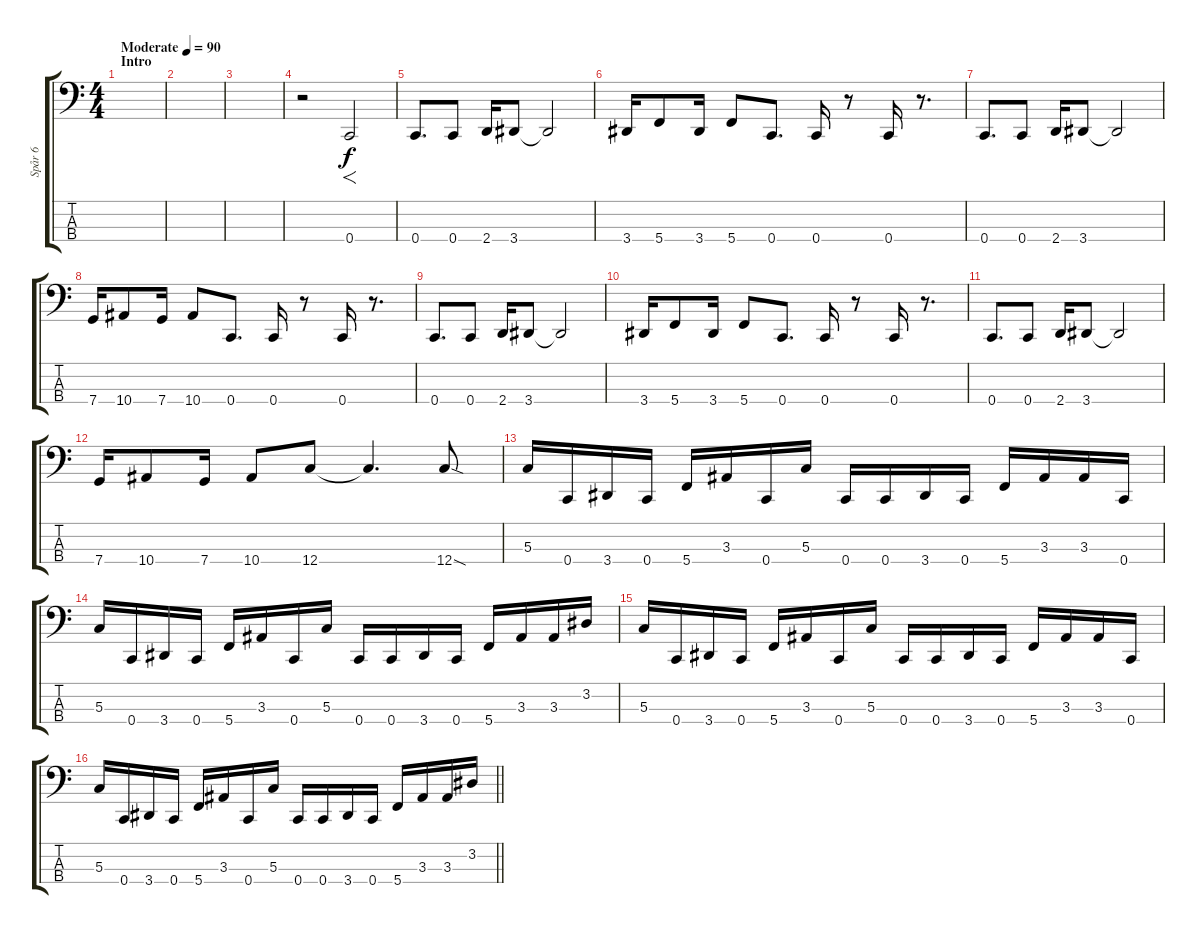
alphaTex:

\track ("Spår 6" "Spår 6") {instrument slapbass1}
\staff {score tabs}
\tuning (F2 C2 G1 C1) {hide}
\ts (4 4)
\section ("" "Intro")
\tempo (90 "Moderate")
\clef f4
\ks c
|
|
|
r.2 0.4.2{f} |
0.4.8{d} 0.4.8 2.4.16 3.4.8 3.4{t}.2 |
3.4.16 5.4.8 3.4.16 5.4.8 0.4.8{d} 0.4.16 r.8 0.4.16 r.8{d} |
0.4.8{d} 0.4.8 2.4.16 3.4.8 3.4{t}.2 |
7.4.16 10.4.8 7.4.16 10.4.8 0.4.8{d} 0.4.16 r.8 0.4.16 r.8{d} |
0.4.8{d} 0.4.8 2.4.16 3.4.8 3.4{t}.2 |
3.4.16 5.4.8 3.4.16 5.4.8 0.4.8{d} 0.4.16 r.8 0.4.16 r.8{d} |
0.4.8{d} 0.4.8 2.4.16 3.4.8 3.4{t}.2 |
7.4.16 10.4.8 7.4.16 10.4.8 12.4.8 12.4{t}.4{d} 12.4{sod}.8 |
5.3.16 0.4.16 3.4.16 0.4.16 5.4.16 3.3.16 0.4.16 5.3.16 0.4.16 0.4.16 3.4.16 0.4.16 5.4.16 3.3.16 3.3.16 0.4.16 |
5.3.16 0.4.16 3.4.16 0.4.16 5.4.16 3.3.16 0.4.16 5.3.16 0.4.16 0.4.16 3.4.16 0.4.16 5.4.16 3.3.16 3.3.16 3.2.16 |
5.3.16 0.4.16 3.4.16 0.4.16 5.4.16 3.3.16 0.4.16 5.3.16 0.4.16 0.4.16 3.4.16 0.4.16 5.4.16 3.3.16 3.3.16 0.4.16 |
\barLineRight lightlight
5.3.16 0.4.16 3.4.16 0.4.16 5.4.16 3.3.16 0.4.16 5.3.16 0.4.16 0.4.16 3.4.16 0.4.16 5.4.16 3.3.16 3.3.16 3.2.16
